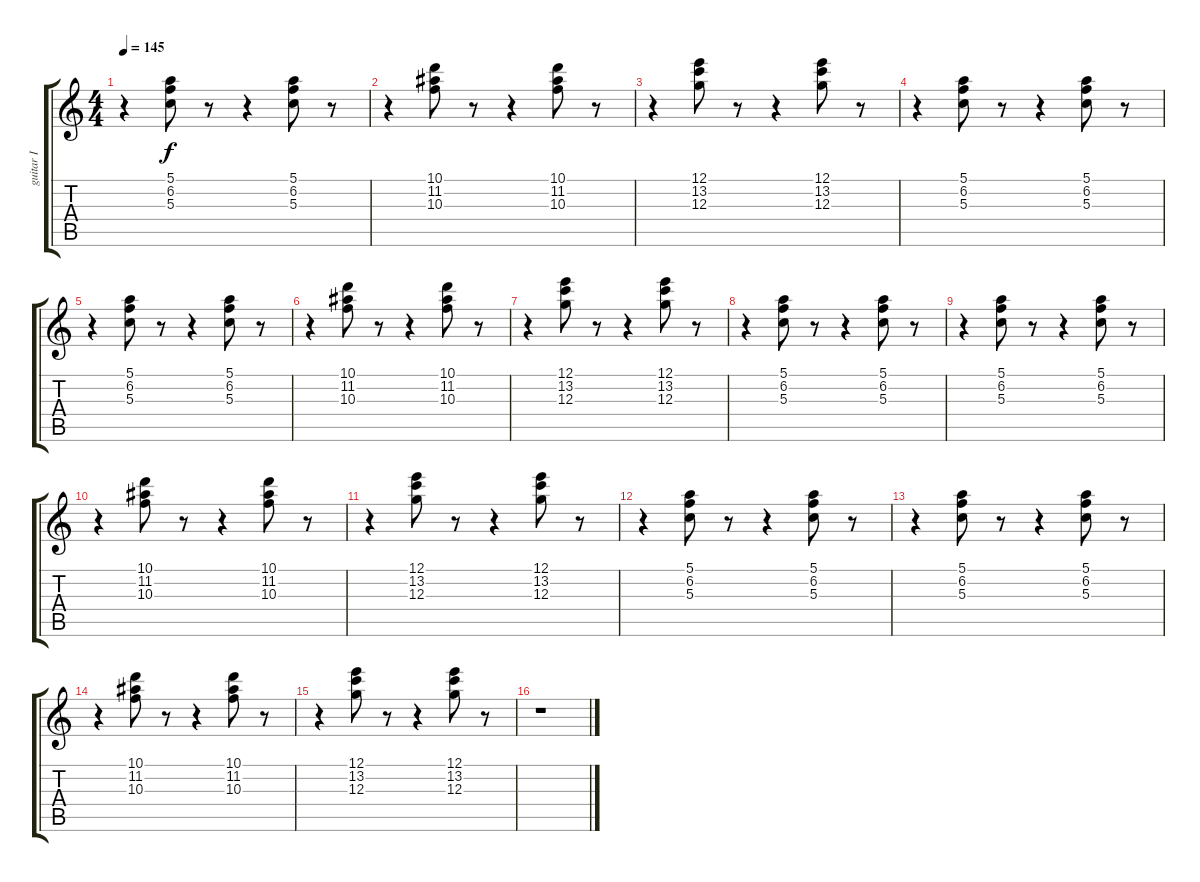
\track ("guitar I" "guitar I") {instrument acousticguitarsteel}
\staff {score tabs}
\tuning (E4 B3 G3 D3 A2 E2) {hide}
\ts (4 4)
\tempo 145
\clef g2
\ks c
r.4{dy f} (5.1 6.2 5.3).8 r.8 r.4 (5.1 6.2 5.3).8 r.8 |
r.4 (10.1 11.2 10.3).8 r.8 r.4 (10.1 11.2 10.3).8 r.8 |
r.4 (12.1 13.2 12.3).8 r.8 r.4 (12.1 13.2 12.3).8 r.8 |
r.4 (5.1 6.2 5.3).8 r.8 r.4 (5.1 6.2 5.3).8 r.8 |
r.4 (5.1 6.2 5.3).8 r.8 r.4 (5.1 6.2 5.3).8 r.8 |
r.4 (10.1 11.2 10.3).8 r.8 r.4 (10.1 11.2 10.3).8 r.8 |
r.4 (12.1 13.2 12.3).8 r.8 r.4 (12.1 13.2 12.3).8 r.8 |
r.4 (5.1 6.2 5.3).8 r.8 r.4 (5.1 6.2 5.3).8 r.8 |
r.4 (5.1 6.2 5.3).8 r.8 r.4 (5.1 6.2 5.3).8 r.8 |
r.4 (10.1 11.2 10.3).8 r.8 r.4 (10.1 11.2 10.3).8 r.8 |
r.4 (12.1 13.2 12.3).8 r.8 r.4 (12.1 13.2 12.3).8 r.8 |
r.4 (5.1 6.2 5.3).8 r.8 r.4 (5.1 6.2 5.3).8 r.8 |
r.4 (5.1 6.2 5.3).8 r.8 r.4 (5.1 6.2 5.3).8 r.8 |
r.4 (10.1 11.2 10.3).8 r.8 r.4 (10.1 11.2 10.3).8 r.8 |
r.4 (12.1 13.2 12.3).8 r.8 r.4 (12.1 13.2 12.3).8 r.8 |
r.1
